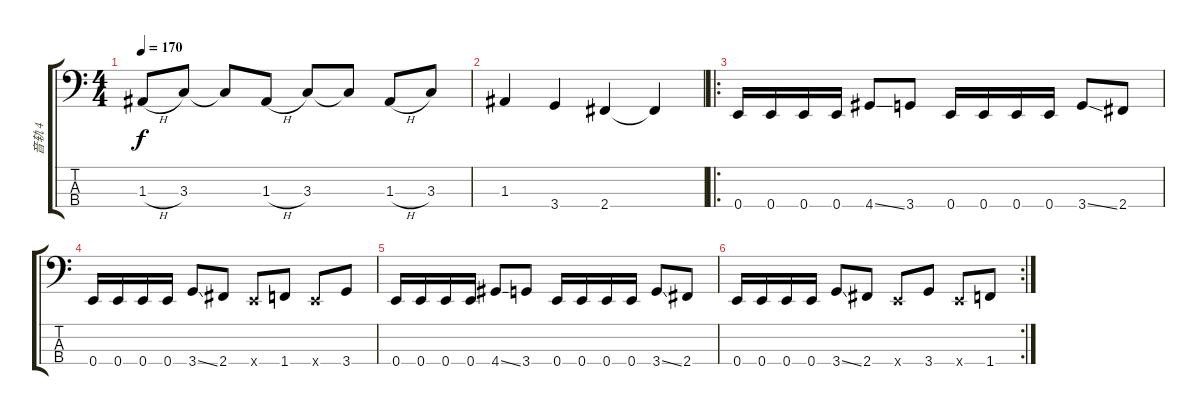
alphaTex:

\track ("音轨 4" "音轨 4") {instrument electricbasspick}
\staff {score tabs}
\tuning (G2 D2 A1 E1) {hide}
\ts (4 4)
\tempo 170
\clef f4
\ks c
1.3{h}.8{dy f} 3.3.8 3.3{t}.8 1.3{h}.8 3.3.8 3.3{t}.8 1.3{h}.8 3.3.8 |
1.3.4 3.4.4 2.4.4 2.4{t}.4 |
\ro
0.4.16 0.4.16 0.4.16 0.4.16 4.4{ss}.8 3.4.8 0.4.16 0.4.16 0.4.16 0.4.16 3.4{ss}.8 2.4.8 |
0.4.16 0.4.16 0.4.16 0.4.16 3.4{ss}.8 2.4.8 0.4{x}.8 1.4.8 0.4{x}.8 3.4.8 |
0.4.16 0.4.16 0.4.16 0.4.16 4.4{ss}.8 3.4.8 0.4.16 0.4.16 0.4.16 0.4.16 3.4{ss}.8 2.4.8 |
\rc 2
0.4.16 0.4.16 0.4.16 0.4.16 3.4{ss}.8 2.4.8 0.4{x}.8 3.4.8 0.4{x}.8 1.4.8
